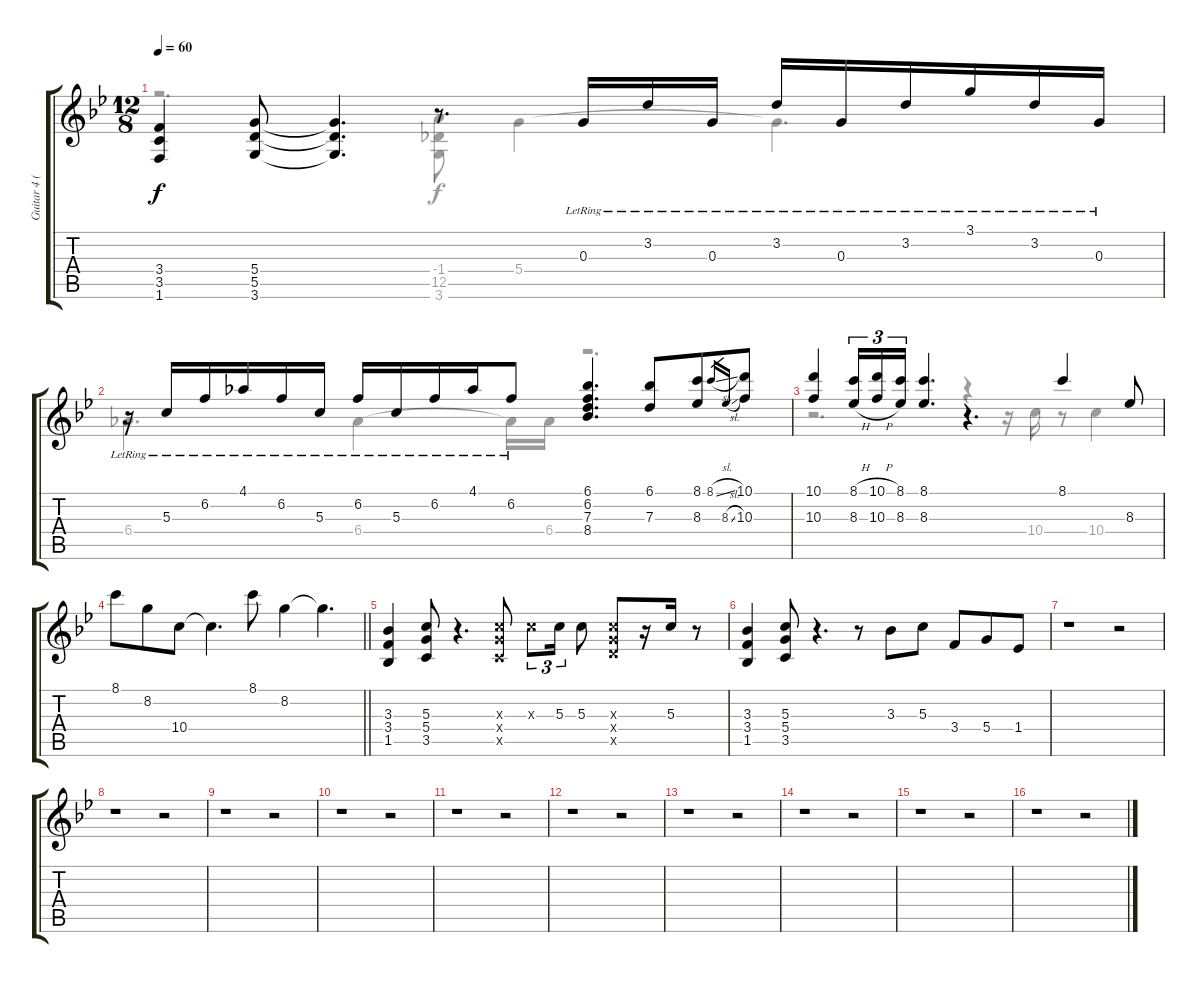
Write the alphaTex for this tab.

\track ("Guitar 4 (electric)" "Guitar 4 (") {instrument overdrivenguitar}
\staff {score tabs}
\tuning (E4 B3 G3 D3 A2 E2) {hide}
\voice
\ts (12 8)
\tempo 60
\clef g2
\ks bb
(3.4 3.5 1.6).4{dy f} (5.4 5.5 3.6).8 (5.4{t} 5.5{t} 3.6{t}).4{d} r.8{d} 0.3{lr}.16 3.2{lr}.16 0.3{lr}.16 3.2{lr}.16 0.3{lr}.16 3.2{lr}.16 3.1{lr}.16 3.2{lr}.16 0.3{lr}.16 |
r.16 5.3{lr}.16 6.2{lr}.16 4.1{lr}.16 6.2{lr}.16 5.3{lr}.16 6.2{lr}.16 5.3{lr}.16 6.2{lr}.16 4.1{lr}.16 6.2{lr}.8 (6.1 6.2 7.3 8.4).4{d} (6.1 7.3).8 (8.1 8.3).8 8.1{sl}.16{gr} 8.3{sl}.16{gr} (10.1 10.3).8 |
(10.1 10.3).4 (8.1{h} 8.3{h}).16{tu (3 2)} (10.1{h} 10.3{h}).16{tu (3 2)} (8.1 8.3).16{tu (3 2)} (8.1 8.3).4{d} r.4{d} 8.1.4 8.3.8 |
\barLineRight lightlight
8.1.8 8.2.8 10.4.8 10.4{t}.4{d} 8.1.8 8.2.4 8.2{t}.4{d} |
(3.3 3.4 1.5).4 (5.3 5.4 3.5).8 r.4{d} (5.3{x} 5.4{x} 3.5{x}).8 5.3{x}.8{tu (3 2)} 5.3.16{tu (3 2)} 5.3.8 (5.3{x} 5.4{x} 5.5{x}).8 r.16 5.3.16 r.8 |
(3.3 3.4 1.5).4 (5.3 5.4 3.5).8 r.4{d} r.8 3.3.8 5.3.8 3.4.8 5.4.8 1.4.8 |
r.1 r.2 |
r.1 r.2 |
r.1 r.2 |
r.1 r.2 |
r.1 r.2 |
r.1 r.2 |
r.1 r.2 |
r.1 r.2 |
r.1 r.2 |
r.1 r.2
\voice
\clef g2
\ottava regular
\simile none
\ks bb
r.2{d dy f} (-1.4{t} 12.5{t} 3.6).8 5.4.4 5.4{t}.4{d} |
6.4.4{d} 6.4.4 6.4{t}.16 6.4.16 r.2{d} |
r.2{d} r.4 r.16 10.4.16 r.8 10.4.4 |
\barLineRight lightlight
|
|
|
|
|
|
|
|
|
|
|
|
